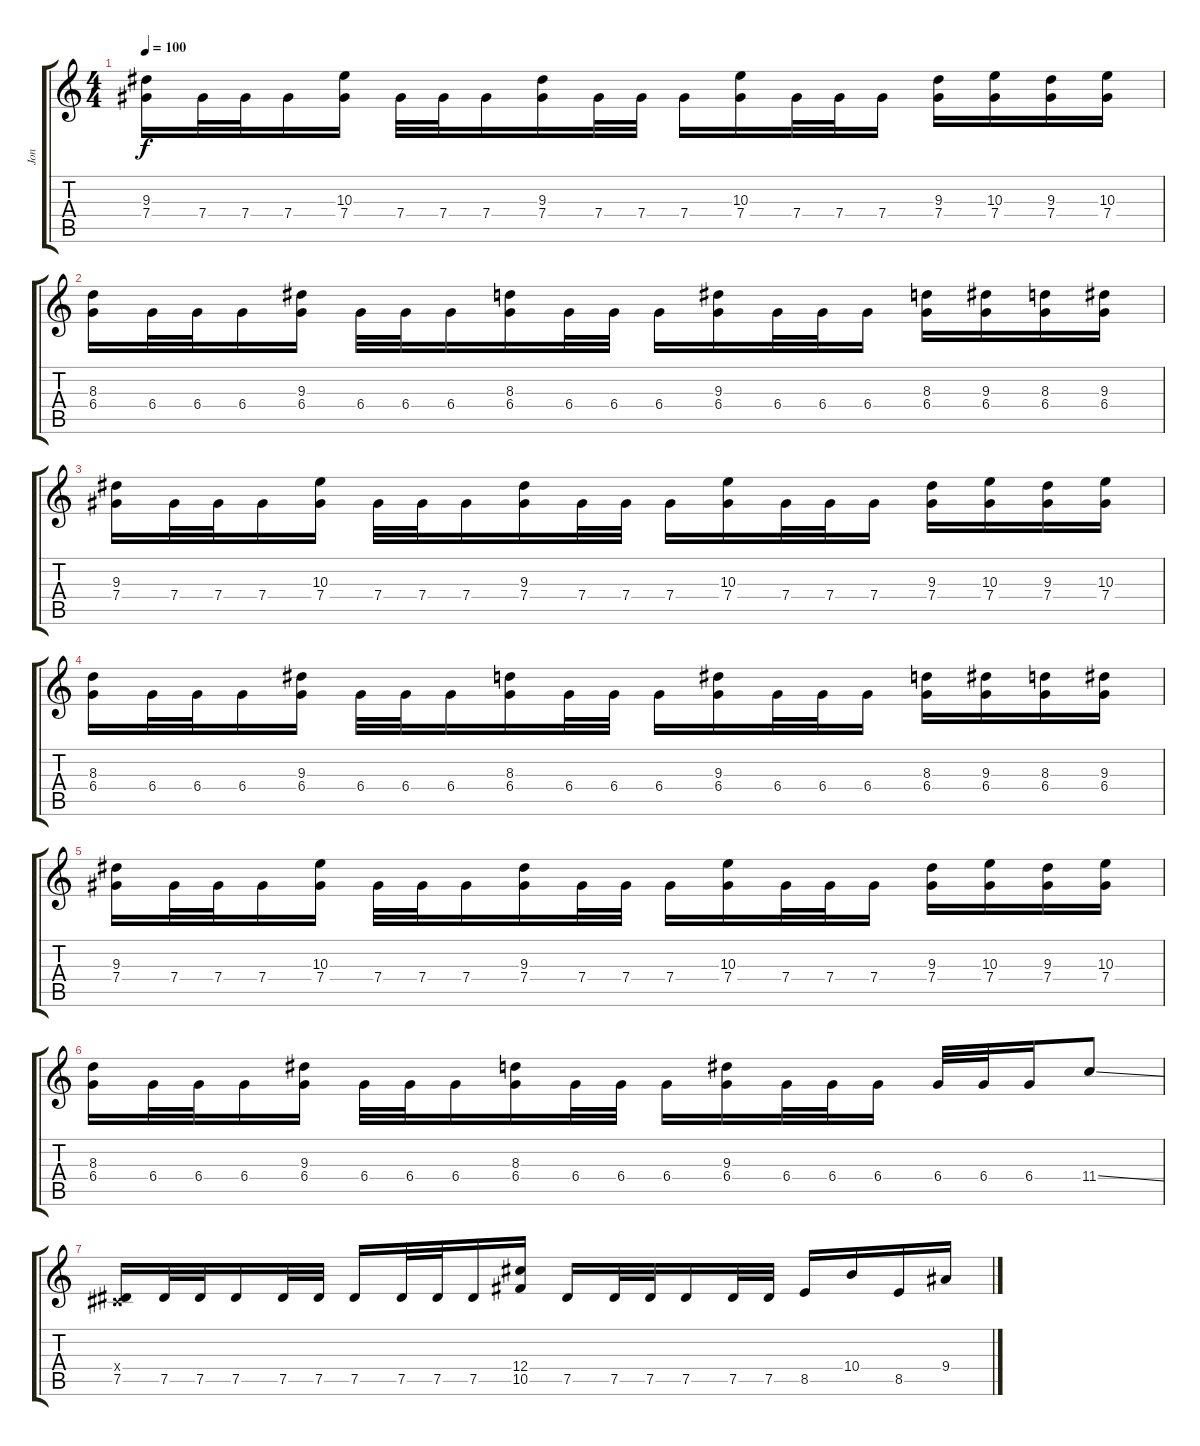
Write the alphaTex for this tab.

\track ("Jon" "Jon") {instrument distortionguitar}
\staff {score tabs}
\tuning (Eb4 Bb3 Gb3 Db3 Ab2 Eb2) {hide}
\ts (4 4)
\tempo 100
\clef g2
\ks c
(9.3 7.4).16{dy f} 7.4.32 7.4.32 7.4.16 (10.3 7.4).16 7.4.32 7.4.32 7.4.16 (9.3 7.4).16 7.4.32 7.4.32 7.4.16 (10.3 7.4).16 7.4.32 7.4.32 7.4.16 (9.3 7.4).16 (10.3 7.4).16 (9.3 7.4).16 (10.3 7.4).16 |
(8.3 6.4).16 6.4.32 6.4.32 6.4.16 (9.3 6.4).16 6.4.32 6.4.32 6.4.16 (8.3 6.4).16 6.4.32 6.4.32 6.4.16 (9.3 6.4).16 6.4.32 6.4.32 6.4.16 (8.3 6.4).16 (9.3 6.4).16 (8.3 6.4).16 (9.3 6.4).16 |
(9.3 7.4).16 7.4.32 7.4.32 7.4.16 (10.3 7.4).16 7.4.32 7.4.32 7.4.16 (9.3 7.4).16 7.4.32 7.4.32 7.4.16 (10.3 7.4).16 7.4.32 7.4.32 7.4.16 (9.3 7.4).16 (10.3 7.4).16 (9.3 7.4).16 (10.3 7.4).16 |
(8.3 6.4).16 6.4.32 6.4.32 6.4.16 (9.3 6.4).16 6.4.32 6.4.32 6.4.16 (8.3 6.4).16 6.4.32 6.4.32 6.4.16 (9.3 6.4).16 6.4.32 6.4.32 6.4.16 (8.3 6.4).16 (9.3 6.4).16 (8.3 6.4).16 (9.3 6.4).16 |
(9.3 7.4).16 7.4.32 7.4.32 7.4.16 (10.3 7.4).16 7.4.32 7.4.32 7.4.16 (9.3 7.4).16 7.4.32 7.4.32 7.4.16 (10.3 7.4).16 7.4.32 7.4.32 7.4.16 (9.3 7.4).16 (10.3 7.4).16 (9.3 7.4).16 (10.3 7.4).16 |
(8.3 6.4).16 6.4.32 6.4.32 6.4.16 (9.3 6.4).16 6.4.32 6.4.32 6.4.16 (8.3 6.4).16 6.4.32 6.4.32 6.4.16 (9.3 6.4).16 6.4.32 6.4.32 6.4.16 6.4.32 6.4.32 6.4.16 11.4{ss}.8 |
(0.4{x} 7.5).16 7.5.32 7.5.32 7.5.16 7.5.32 7.5.32 7.5.16 7.5.32 7.5.32 7.5.16 (12.4 10.5).16 7.5.16 7.5.32 7.5.32 7.5.16 7.5.32 7.5.32 8.5.16 10.4.16 8.5.16 9.4.16
